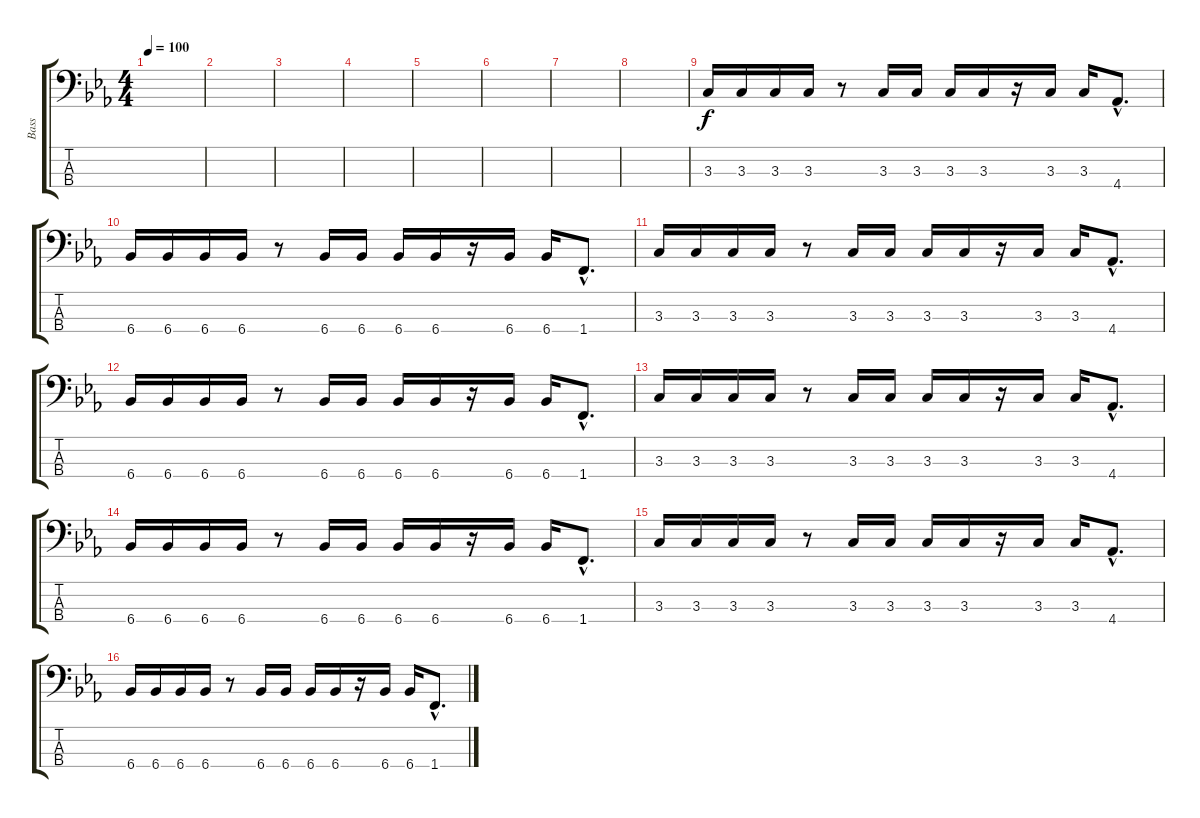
\track ("Bass" "Bass") {instrument electricbassfinger}
\staff {score tabs}
\tuning (G2 D2 A1 E1) {hide}
\ts (4 4)
\tempo 100
\clef f4
\ks cminor
|
|
|
|
|
|
|
|
3.3.16 3.3.16 3.3.16 3.3.16 r.8 3.3.16 3.3.16 3.3.16 3.3.16 r.16 3.3.16 3.3.16 4.4{hac}.8{d} |
6.4.16 6.4.16 6.4.16 6.4.16 r.8 6.4.16 6.4.16 6.4.16 6.4.16 r.16 6.4.16 6.4.16 1.4{hac}.8{d} |
3.3.16 3.3.16 3.3.16 3.3.16 r.8 3.3.16 3.3.16 3.3.16 3.3.16 r.16 3.3.16 3.3.16 4.4{hac}.8{d} |
6.4.16 6.4.16 6.4.16 6.4.16 r.8 6.4.16 6.4.16 6.4.16 6.4.16 r.16 6.4.16 6.4.16 1.4{hac}.8{d} |
3.3.16 3.3.16 3.3.16 3.3.16 r.8 3.3.16 3.3.16 3.3.16 3.3.16 r.16 3.3.16 3.3.16 4.4{hac}.8{d} |
6.4.16 6.4.16 6.4.16 6.4.16 r.8 6.4.16 6.4.16 6.4.16 6.4.16 r.16 6.4.16 6.4.16 1.4{hac}.8{d} |
3.3.16 3.3.16 3.3.16 3.3.16 r.8 3.3.16 3.3.16 3.3.16 3.3.16 r.16 3.3.16 3.3.16 4.4{hac}.8{d} |
6.4.16 6.4.16 6.4.16 6.4.16 r.8 6.4.16 6.4.16 6.4.16 6.4.16 r.16 6.4.16 6.4.16 1.4{hac}.8{d}
